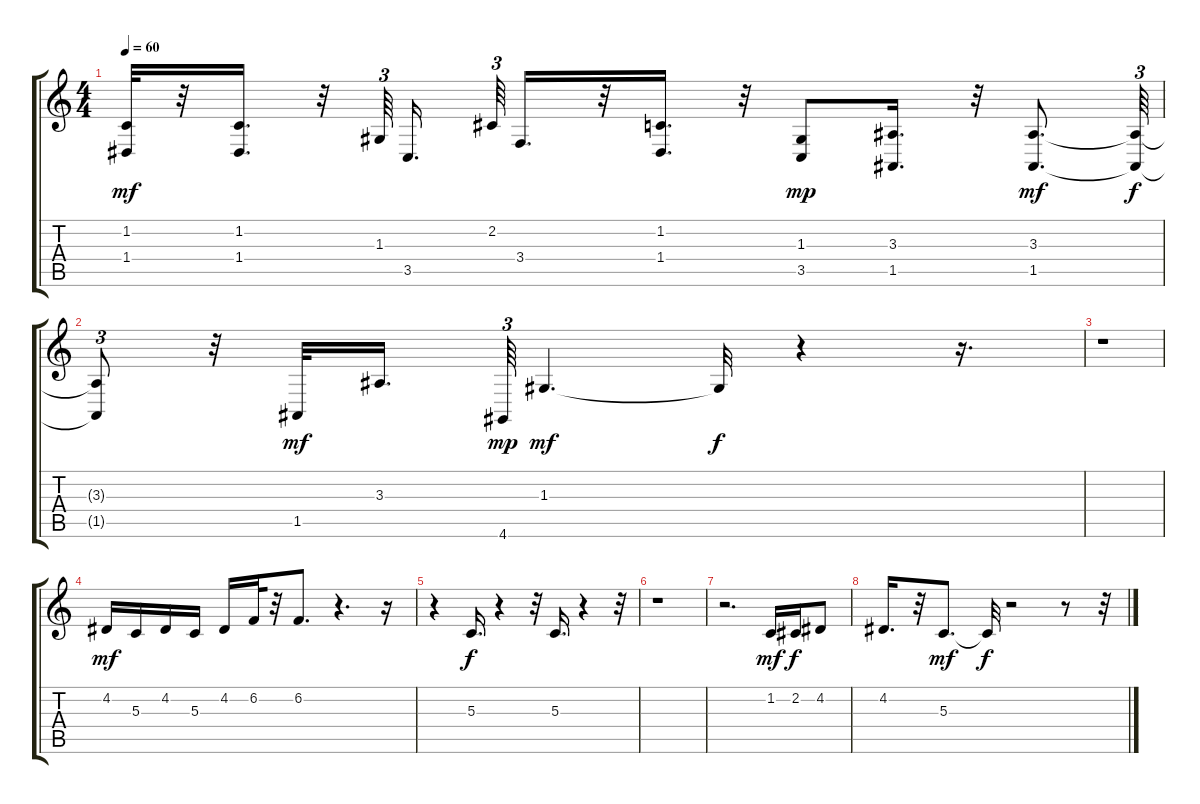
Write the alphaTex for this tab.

\track "" {instrument pad7halo}
\staff {score tabs}
\tuning (E4 B3 G3 D3 A2 E2) {hide}
\ts (4 4)
\tempo 60
\clef g2
\ks c
(1.2 1.4).32{dy mf} r.32 (1.2 1.4).16{d} r.32 1.3.64{tu (3 2)} 3.5.16{d} 2.2.64{tu (3 2)} 3.4.16{d} r.32 (1.2 1.4).16{d} r.32 (1.3 3.5).8{dy mp} (3.3 1.5).16{d} r.32 (3.3 1.5).8{d dy mf} (3.3{t} 1.5{t}).64{tu (3 2) dy f} |
(3.3{t} 1.5{t}).8{tu (3 2)} r.32 1.5.32{dy mf} 3.3.16{d} 4.6.64{tu (3 2) dy mp} 1.3.4{d dy mf} 1.3{t}.32{dy f} r.4 r.16{d} |
r.1 |
4.2.16{dy mf} 5.3.16 4.2.16 5.3.16 4.2.16 6.2.32 r.32 6.2.8{d} r.4{d} r.16 |
r.4 5.3.16{d dy f} r.4 r.32 5.3.16{d} r.4 r.32 |
r.1 |
r.2{d} 1.2.16{dy mf} 2.2.16{dy f} 4.2.8 |
4.2.16{d} r.32 5.3.8{d dy mf} 5.3{t}.32{dy f} r.2 r.8 r.32
